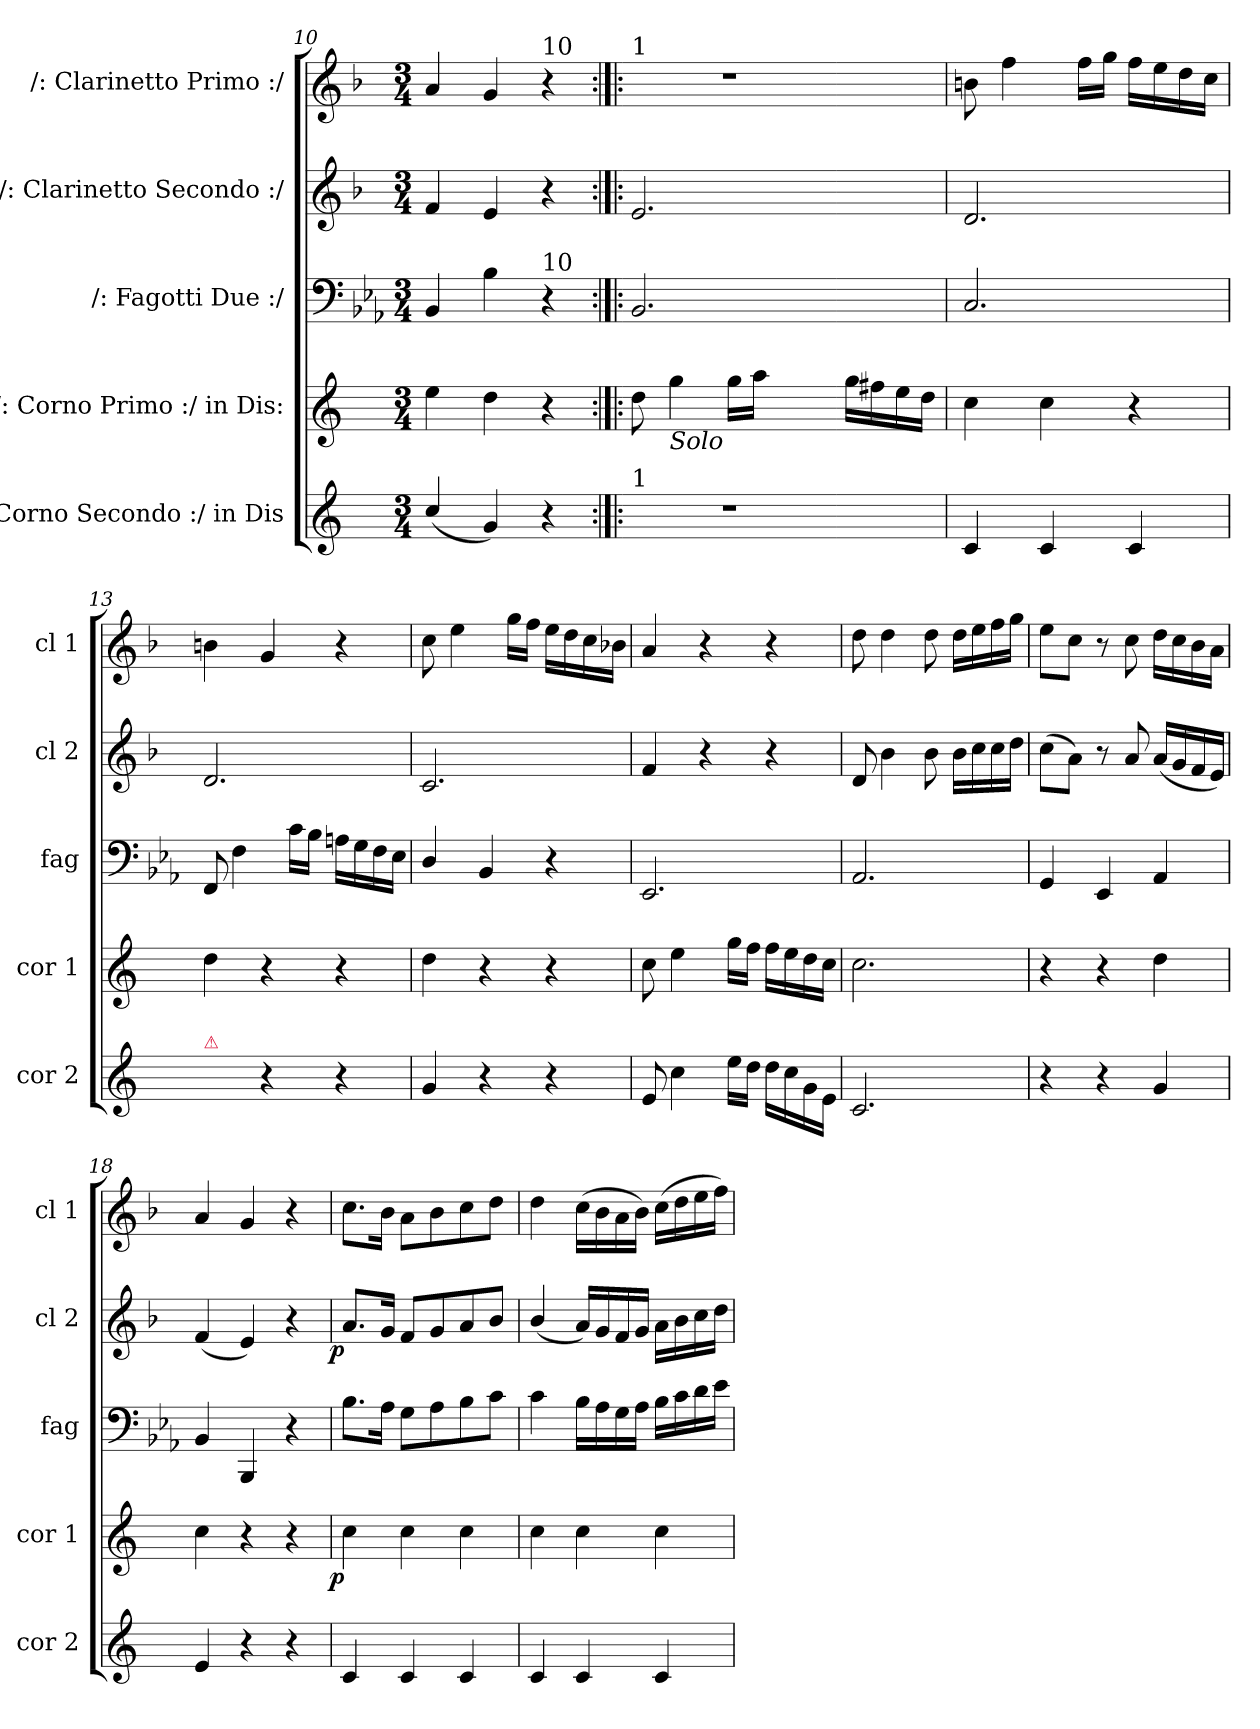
**kern	**kern	**dynam	**kern	**kern	**dynam	**kern
*part5	*part4	*part4	*part3	*part2	*part2	*part1
*staff5	*staff4	*staff4	*staff3	*staff2	*staff2	*staff1
*I"/: Corno Secondo :/ in Dis	*I"/: Corno Primo :/ in Dis:	*	*I"/: Fagotti Due :/	*I"/: Clarinetto Secondo :/	*	*I"/: Clarinetto Primo :/
*I'cor 2	*I'cor 1	*	*I'fag	*I'cl 2	*	*I'cl 1
*clefG2	*clefG2	*	*clefF4	*clefG2	*	*clefG2
*ITrd5c9	*ITrd5c9	*	*	*ITrd1c2	*	*ITrd1c2
*k[b-e-a-]	*k[b-e-a-]	*	*k[b-e-a-]	*k[b-e-a-]	*	*k[b-e-a-]
*M3/4	*M3/4	*	*M3/4	*M3/4	*	*M3/4
=10	=10	=10	=10	=10	=10	=10
(4e-/	4g\	.	4BB-/	4e-/	.	4g/
4B-/)	4f\	.	4B-\	4d/	.	4f/
!	!	!	!	!	!	!LO:TX:a:t=10
!	!	!	!LO:TX:a:t=10	!	!	!
4r	4r	.	4r	4r	.	4r
=11:|!|:	=11:|!|:	=11:|!|:	=11:|!|:	=11:|!|:	=11:|!|:	=11:|!|:
!	!	!	!	!	!	!LO:TX:a:t=1
!LO:TX:a:t=1	!	!	!	!	!	!
2.r	8f\	.	2.BB-/	2.d/	.	2.r
!	!LO:TX:b:i:t=Solo	!	!	!	!	!
.	4b-\	.	.	.	.	.
.	16b-\LL	.	.	.	.	.
.	16cc\JJ	.	.	.	.	.
.	4ryy	.	.	.	.	.
=-	=-	=-	=-	=-	=-	=-
4ryy	16b-\LL	.	4ryy	4ryy	.	4ryy
.	16an\	.	.	.	.	.
.	16g\	.	.	.	.	.
.	16f\JJ	.	.	.	.	.
=12	=12	=12	=12	=12	=12	=12
4E-/	4e-\	.	2.C/	2.c/	.	8an\
.	.	.	.	.	.	4ee-\
4E-/	4e-\	.	.	.	.	.
.	.	.	.	.	.	16ee-\LL
.	.	.	.	.	.	16ff\JJ
4E-/	4r	.	.	.	.	16ee-\LL
.	.	.	.	.	.	16dd\
.	.	.	.	.	.	16cc\
.	.	.	.	.	.	16b-\JJ
=13	=13	=13	=13	=13	=13	=13
!LO:TX:a:color=crimson:t=⚠	!	!	!	!	!	!
4ryy	4f\	.	8FF/	2.c/	.	4an\
.	.	.	4F\	.	.	.
4r	4r	.	.	.	.	4f/
.	.	.	16c\LL	.	.	.
.	.	.	16B-\JJ	.	.	.
4r	4r	.	16An\LL	.	.	4r
.	.	.	16G\	.	.	.
.	.	.	16F\	.	.	.
.	.	.	16E-\JJ	.	.	.
=14	=14	=14	=14	=14	=14	=14
4B-/	4f\	.	4D/	2.B-/	.	8b-\
.	.	.	.	.	.	4dd\
4r	4r	.	4BB-/	.	.	.
.	.	.	.	.	.	16ff\LL
.	.	.	.	.	.	16ee-\JJ
4r	4r	.	4r	.	.	16dd\LL
.	.	.	.	.	.	16cc\
.	.	.	.	.	.	16b-\
.	.	.	.	.	.	16a-X\JJ
=15	=15	=15	=15	=15	=15	=15
8G/	8e-\	.	2.EE-/	4e-/	.	4g/
4e-\	4g\	.	.	.	.	.
.	.	.	.	4r	.	4r
16g\LL	16b-\LL	.	.	.	.	.
16f\JJ	16a-\JJ	.	.	.	.	.
16f\LL	16a-\LL	.	.	4r	.	4r
16e-\	16g\	.	.	.	.	.
16B-\	16f\	.	.	.	.	.
16G\JJ	16e-\JJ	.	.	.	.	.
=16	=16	=16	=16	=16	=16	=16
2.E-/	2.e-\	.	2.AA-/	8c/	.	8cc\
.	.	.	.	4a-\	.	4cc\
.	.	.	.	8a-\	.	8cc\
.	.	.	.	16a-\LL	.	16cc\LL
.	.	.	.	16b-\	.	16dd\
.	.	.	.	16b-\	.	16ee-\
.	.	.	.	16cc\JJ	.	16ff\JJ
=17	=17	=17	=17	=17	=17	=17
4r	4r	.	4GG/	(8b-\L	.	8dd\L
.	.	.	.	8g\J)	.	8b-\J
4r	4r	.	4EE-/	8r	.	8r
.	.	.	.	8g/	.	8b-\
4B-/	4f\	.	4AA-/	(16g/LL	.	16cc\LL
.	.	.	.	16f/	.	16b-\
.	.	.	.	16e-/	.	16a-\
.	.	.	.	16d/JJ)	.	16g\JJ
=18	=18	=18	=18	=18	=18	=18
4G/	4e-\	.	4BB-/	(4e-/	.	4g/
4r	4r	.	4BBB-/	4d/)	.	4f/
4r	4r	.	4r	4r	.	4r
=19	=19	=19	=19	=19	=19	=19
!	!	!LO:DY:rj	!	!	!LO:DY:rj	!
4E-/	4e-\	p	8.B-\L	8.g/L	p	8.b-\L
.	.	.	16A-\Jk	16f/Jk	.	16a-\Jk
4E-/	4e-\	.	8G\L	8e-/L	.	8g\L
.	.	.	8A-\	8f/	.	8a-\
4E-/	4e-\	.	8B-\	8g/	.	8b-\
.	.	.	8c\J	8a-/J	.	8cc\J
=20	=20	=20	=20	=20	=20	=20
4E-/	4e-\	.	4c\	(4a-/	.	4cc\
4E-/	4e-\	.	16B-\LL	16g/LL)	.	(16b-\LL
.	.	.	16A-\	16f/	.	16a-\
.	.	.	16G\	16e-/	.	16g\
.	.	.	16A-\JJ	16f/JJ	.	16a-\JJ)
4E-/	4e-\	.	16B-\LL	16g\LL	.	(16b-\LL
.	.	.	16c\	16a-\	.	16cc\
.	.	.	16d\	16b-\	.	16dd\
.	.	.	16e-\JJ	16cc\JJ	.	16ee-\JJ)
=	=	=	=	=	=	=
*-	*-	*-	*-	*-	*-	*-
